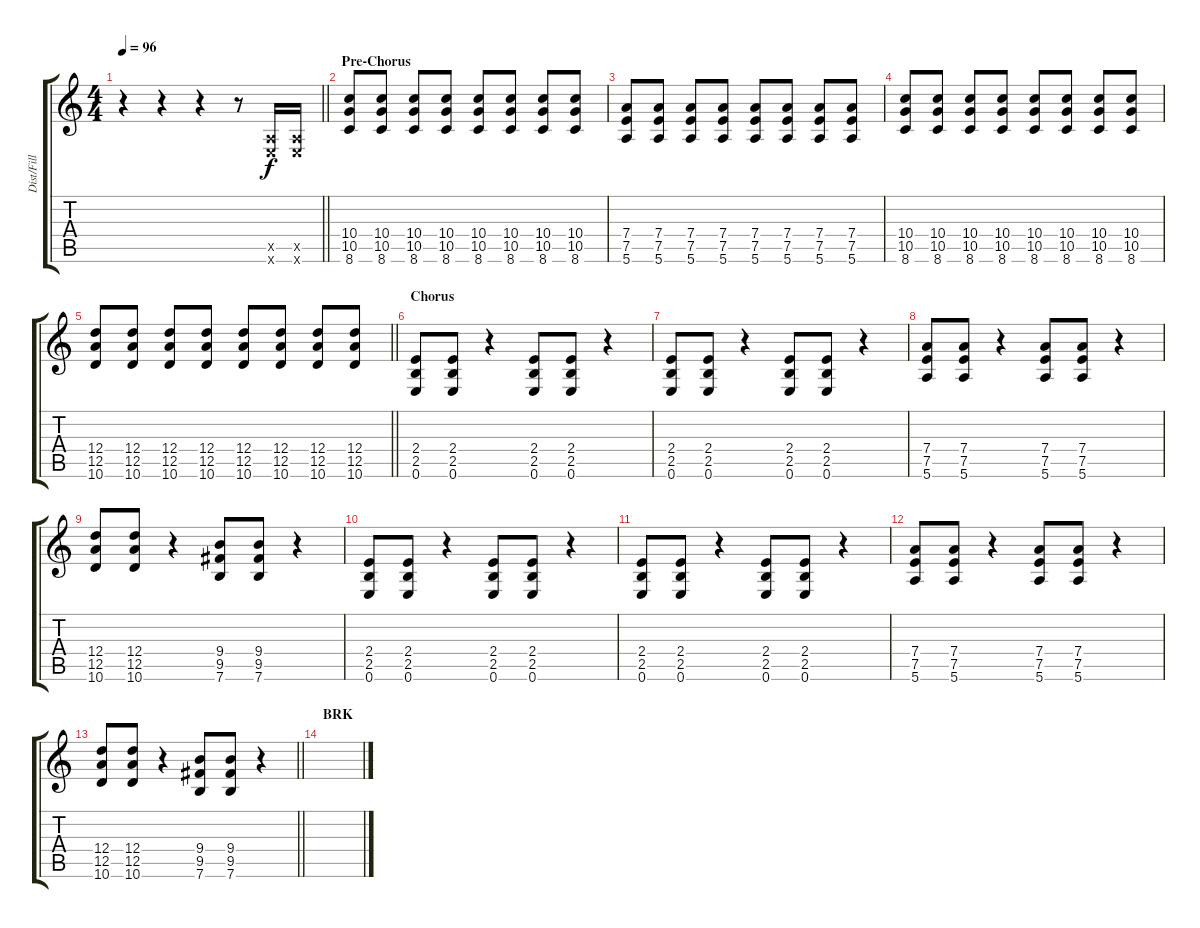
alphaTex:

\track ("Dist/Fill" "Dist/Fill") {mute instrument distortionguitar}
\staff {score tabs}
\tuning (E4 B3 G3 D3 A2 E2) {hide}
\ts (4 4)
\tempo 96
\clef g2
\barLineRight lightlight
\ks c
r.4{dy f} r.4 r.4 r.8 (0.5{x} 0.6{x}).16 (0.5{x} 0.6{x}).16 |
\section ("" "Pre-Chorus")
(10.4 10.5 8.6).8 (10.4 10.5 8.6).8 (10.4 10.5 8.6).8 (10.4 10.5 8.6).8 (10.4 10.5 8.6).8 (10.4 10.5 8.6).8 (10.4 10.5 8.6).8 (10.4 10.5 8.6).8 |
(7.4 7.5 5.6).8 (7.4 7.5 5.6).8 (7.4 7.5 5.6).8 (7.4 7.5 5.6).8 (7.4 7.5 5.6).8 (7.4 7.5 5.6).8 (7.4 7.5 5.6).8 (7.4 7.5 5.6).8 |
(10.4 10.5 8.6).8 (10.4 10.5 8.6).8 (10.4 10.5 8.6).8 (10.4 10.5 8.6).8 (10.4 10.5 8.6).8 (10.4 10.5 8.6).8 (10.4 10.5 8.6).8 (10.4 10.5 8.6).8 |
\barLineRight lightlight
(12.4 12.5 10.6).8 (12.4 12.5 10.6).8 (12.4 12.5 10.6).8 (12.4 12.5 10.6).8 (12.4 12.5 10.6).8 (12.4 12.5 10.6).8 (12.4 12.5 10.6).8 (12.4 12.5 10.6).8 |
\section ("" "Chorus")
(2.4 2.5 0.6).8 (2.4 2.5 0.6).8 r.4 (2.4 2.5 0.6).8 (2.4 2.5 0.6).8 r.4 |
(2.4 2.5 0.6).8 (2.4 2.5 0.6).8 r.4 (2.4 2.5 0.6).8 (2.4 2.5 0.6).8 r.4 |
(7.4 7.5 5.6).8 (7.4 7.5 5.6).8 r.4 (7.4 7.5 5.6).8 (7.4 7.5 5.6).8 r.4 |
(12.4 12.5 10.6).8 (12.4 12.5 10.6).8 r.4 (9.4 9.5 7.6).8 (9.4 9.5 7.6).8 r.4 |
(2.4 2.5 0.6).8 (2.4 2.5 0.6).8 r.4 (2.4 2.5 0.6).8 (2.4 2.5 0.6).8 r.4 |
(2.4 2.5 0.6).8 (2.4 2.5 0.6).8 r.4 (2.4 2.5 0.6).8 (2.4 2.5 0.6).8 r.4 |
(7.4 7.5 5.6).8 (7.4 7.5 5.6).8 r.4 (7.4 7.5 5.6).8 (7.4 7.5 5.6).8 r.4 |
\barLineRight lightlight
(12.4 12.5 10.6).8 (12.4 12.5 10.6).8 r.4 (9.4 9.5 7.6).8 (9.4 9.5 7.6).8 r.4 |
\section ("" "BRK")
